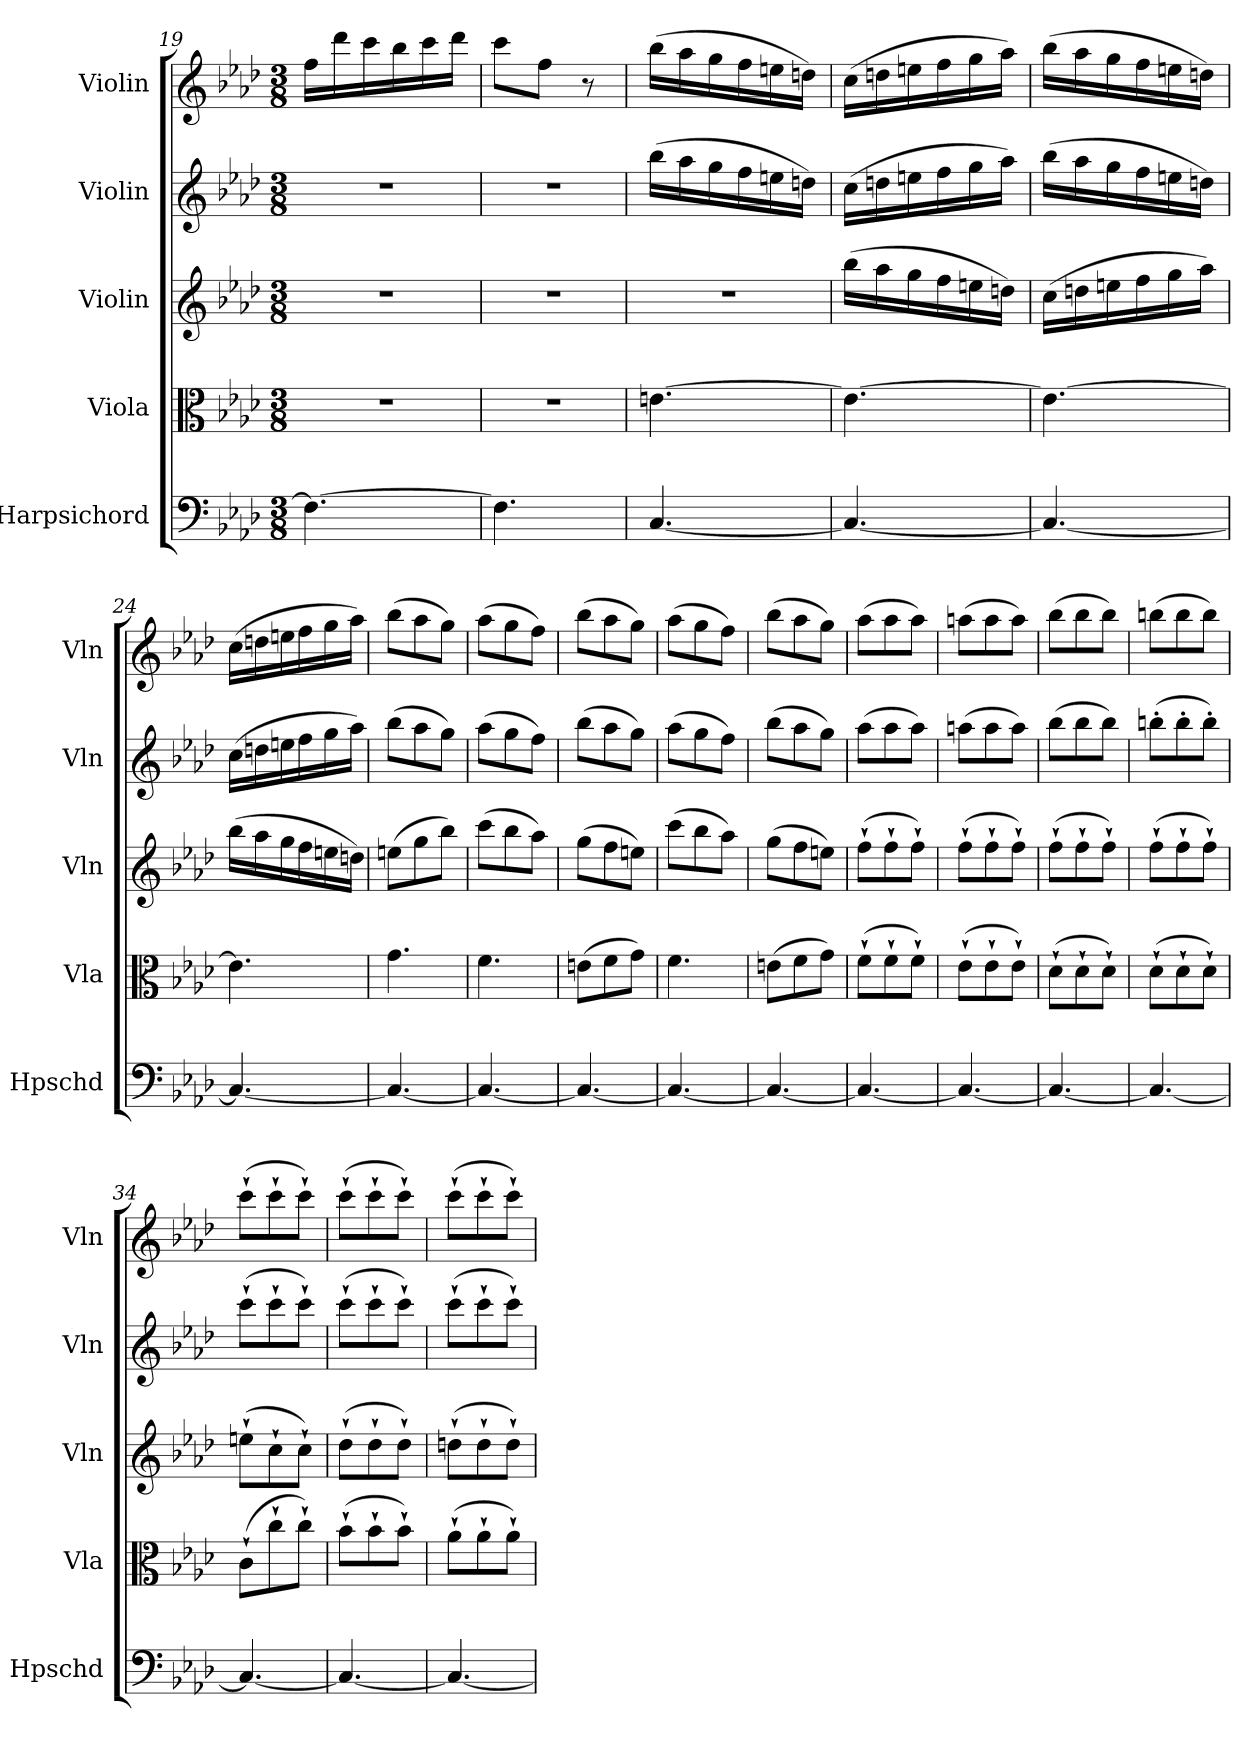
**kern	**kern	**kern	**kern	**kern
*part5	*part4	*part3	*part2	*part1
*staff5	*staff4	*staff3	*staff2	*staff1
*I"Harpsichord	*I"Viola	*I"Violin	*I"Violin	*I"Violin
*I'Hpschd	*I'Vla	*I'Vln	*I'Vln	*I'Vln
*clefF4	*clefC3	*clefG2	*clefG2	*clefG2
*k[b-e-a-d-]	*k[b-e-a-d-]	*k[b-e-a-d-]	*k[b-e-a-d-]	*k[b-e-a-d-]
*f:	*f:	*f:	*f:	*f:
*M3/8	*M3/8	*M3/8	*M3/8	*M3/8
=19	=19	=19	=19	=19
4.F\_	4.r	4.r	4.r	16ff\LL
.	.	.	.	16ddd-\
.	.	.	.	16ccc\
.	.	.	.	16bb-\
.	.	.	.	16ccc\
.	.	.	.	16ddd-\JJ
=20	=20	=20	=20	=20
4.F\]	4.r	4.r	4.r	8ccc\L
.	.	.	.	8ff\J
.	.	.	.	8r
=21	=21	=21	=21	=21
[4.C/	[4.en\	4.r	(16bb-\LL	(16bb-\LL
.	.	.	16aa-\	16aa-\
.	.	.	16gg\	16gg\
.	.	.	16ff\	16ff\
.	.	.	16een\	16een\
.	.	.	16ddn\JJ)	16ddn\JJ)
=22	=22	=22	=22	=22
4.C/_	4.e\_	(16bb-\LL	(16cc\LL	(16cc\LL
.	.	16aa-\	16ddn\	16ddn\
.	.	16gg\	16een\	16een\
.	.	16ff\	16ff\	16ff\
.	.	16een\	16gg\	16gg\
.	.	16ddn\JJ)	16aa-\JJ)	16aa-\JJ)
=23	=23	=23	=23	=23
4.C/_	4.e\_	(16cc\LL	(16bb-\LL	(16bb-\LL
.	.	16ddn\	16aa-\	16aa-\
.	.	16een\	16gg\	16gg\
.	.	16ff\	16ff\	16ff\
.	.	16gg\	16een\	16een\
.	.	16aa-\JJ)	16ddn\JJ)	16ddn\JJ)
=24	=24	=24	=24	=24
4.C/_	4.e\]	(16bb-\LL	(16cc\LL	(16cc\LL
.	.	16aa-\	16ddn\	16ddn\
.	.	16gg\	16een\	16een\
.	.	16ff\	16ff\	16ff\
.	.	16een\	16gg\	16gg\
.	.	16ddn\JJ)	16aa-\JJ)	16aa-\JJ)
=25	=25	=25	=25	=25
4.C/_	4.g\	(8een\L	(8bb-\L	(8bb-\L
.	.	8gg\	8aa-\	8aa-\
.	.	8bb-\J)	8gg\J)	8gg\J)
=26	=26	=26	=26	=26
4.C/_	4.f\	(8ccc\L	(8aa-\L	(8aa-\L
.	.	8bb-\	8gg\	8gg\
.	.	8aa-\J)	8ff\J)	8ff\J)
=27	=27	=27	=27	=27
4.C/_	(8en\L	(8gg\L	(8bb-\L	(8bb-\L
.	8f\	8ff\	8aa-\	8aa-\
.	8g\J)	8een\J)	8gg\J)	8gg\J)
=28	=28	=28	=28	=28
4.C/_	4.f\	(8ccc\L	(8aa-\L	(8aa-\L
.	.	8bb-\	8gg\	8gg\
.	.	8aa-\J)	8ff\J)	8ff\J)
=29	=29	=29	=29	=29
4.C/_	(8en\L	(8gg\L	(8bb-\L	(8bb-\L
.	8f\	8ff\	8aa-\	8aa-\
.	8g\J)	8een\J)	8gg\J)	8gg\J)
=30	=30	=30	=30	=30
4.C/_	(8f`\L	(8ff`\L	(8aa-\L	(8aa-\L
.	8f`\	8ff`\	8aa-\	8aa-\
.	8f`\J)	8ff`\J)	8aa-\J)	8aa-\J)
=31	=31	=31	=31	=31
4.C/_	(8e-`\L	(8ff`\L	(8aan\L	(8aan\L
.	8e-`\	8ff`\	8aa\	8aa\
.	8e-`\J)	8ff`\J)	8aa\J)	8aa\J)
=32	=32	=32	=32	=32
4.C/_	(8d-`\L	(8ff`\L	(8bb-\L	(8bb-\L
.	8d-`\	8ff`\	8bb-\	8bb-\
.	8d-`\J)	8ff`\J)	8bb-\J)	8bb-\J)
=33	=33	=33	=33	=33
4.C/_	(8d-`\L	(8ff`\L	(8bbn'\L	(8bbn\L
.	8d-`\	8ff`\	8bb'\	8bb\
.	8d-`\J)	8ff`\J)	8bb'\J)	8bb\J)
=34	=34	=34	=34	=34
4.C/_	(8c`\L	(8een`\L	(8ccc`\L	(8ccc`\L
.	8cc`\	8cc`\	8ccc`\	8ccc`\
.	8cc`\J)	8cc`\J)	8ccc`\J)	8ccc`\J)
=35	=35	=35	=35	=35
4.C/_	(8b-`\L	(8dd-`\L	(8ccc`\L	(8ccc`\L
.	8b-`\	8dd-`\	8ccc`\	8ccc`\
.	8b-`\J)	8dd-`\J)	8ccc`\J)	8ccc`\J)
=36	=36	=36	=36	=36
4.C/_	(8a-`\L	(8ddn`\L	(8ccc`\L	(8ccc`\L
.	8a-`\	8dd`\	8ccc`\	8ccc`\
.	8a-`\J)	8dd`\J)	8ccc`\J)	8ccc`\J)
=	=	=	=	=
*-	*-	*-	*-	*-
